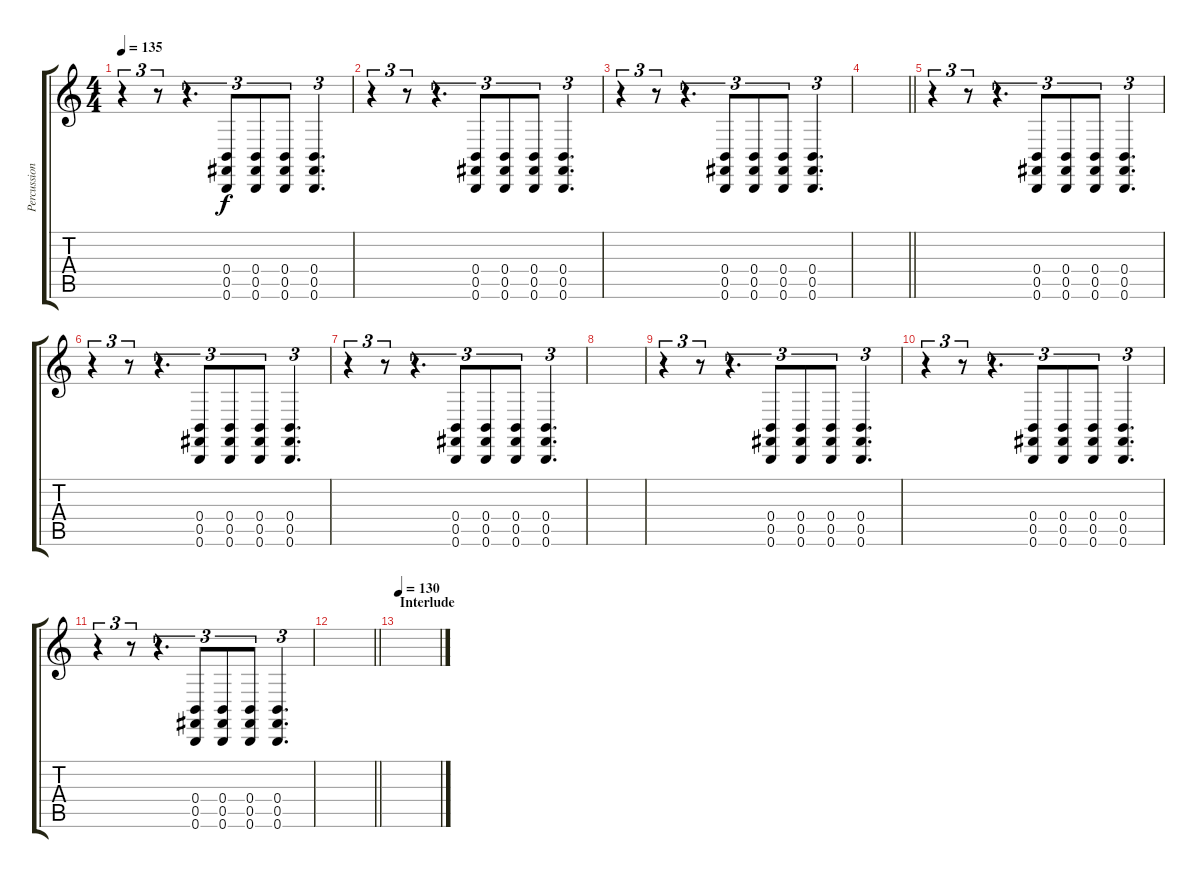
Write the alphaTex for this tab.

\track ("Percussion" "Percussion") {instrument melodictom}
\staff {score tabs}
\tuning (Db4 Ab3 E3 B2 Gb2 B1) {hide}
\ts (4 4)
\tempo 135
\clef g2
\ks c
r.4{tu (3 2) dy f} r.8{tu (3 2)} r.4{d tu (3 2)} (0.4 0.5 0.6).8{tu (3 2)} (0.4 0.5 0.6).8{tu (3 2)} (0.4 0.5 0.6).8{tu (3 2)} (0.4 0.5 0.6).4{d tu (3 2)} |
r.4{tu (3 2)} r.8{tu (3 2)} r.4{d tu (3 2)} (0.4 0.5 0.6).8{tu (3 2)} (0.4 0.5 0.6).8{tu (3 2)} (0.4 0.5 0.6).8{tu (3 2)} (0.4 0.5 0.6).4{d tu (3 2)} |
r.4{tu (3 2)} r.8{tu (3 2)} r.4{d tu (3 2)} (0.4 0.5 0.6).8{tu (3 2)} (0.4 0.5 0.6).8{tu (3 2)} (0.4 0.5 0.6).8{tu (3 2)} (0.4 0.5 0.6).4{d tu (3 2)} |
\barLineRight lightlight
|
r.4{tu (3 2)} r.8{tu (3 2)} r.4{d tu (3 2)} (0.4 0.5 0.6).8{tu (3 2)} (0.4 0.5 0.6).8{tu (3 2)} (0.4 0.5 0.6).8{tu (3 2)} (0.4 0.5 0.6).4{d tu (3 2)} |
r.4{tu (3 2)} r.8{tu (3 2)} r.4{d tu (3 2)} (0.4 0.5 0.6).8{tu (3 2)} (0.4 0.5 0.6).8{tu (3 2)} (0.4 0.5 0.6).8{tu (3 2)} (0.4 0.5 0.6).4{d tu (3 2)} |
r.4{tu (3 2)} r.8{tu (3 2)} r.4{d tu (3 2)} (0.4 0.5 0.6).8{tu (3 2)} (0.4 0.5 0.6).8{tu (3 2)} (0.4 0.5 0.6).8{tu (3 2)} (0.4 0.5 0.6).4{d tu (3 2)} |
|
r.4{tu (3 2)} r.8{tu (3 2)} r.4{d tu (3 2)} (0.4 0.5 0.6).8{tu (3 2)} (0.4 0.5 0.6).8{tu (3 2)} (0.4 0.5 0.6).8{tu (3 2)} (0.4 0.5 0.6).4{d tu (3 2)} |
r.4{tu (3 2)} r.8{tu (3 2)} r.4{d tu (3 2)} (0.4 0.5 0.6).8{tu (3 2)} (0.4 0.5 0.6).8{tu (3 2)} (0.4 0.5 0.6).8{tu (3 2)} (0.4 0.5 0.6).4{d tu (3 2)} |
r.4{tu (3 2)} r.8{tu (3 2)} r.4{d tu (3 2)} (0.4 0.5 0.6).8{tu (3 2)} (0.4 0.5 0.6).8{tu (3 2)} (0.4 0.5 0.6).8{tu (3 2)} (0.4 0.5 0.6).4{d tu (3 2)} |
\barLineRight lightlight
|
\section ("" "Interlude")
\tempo 130
